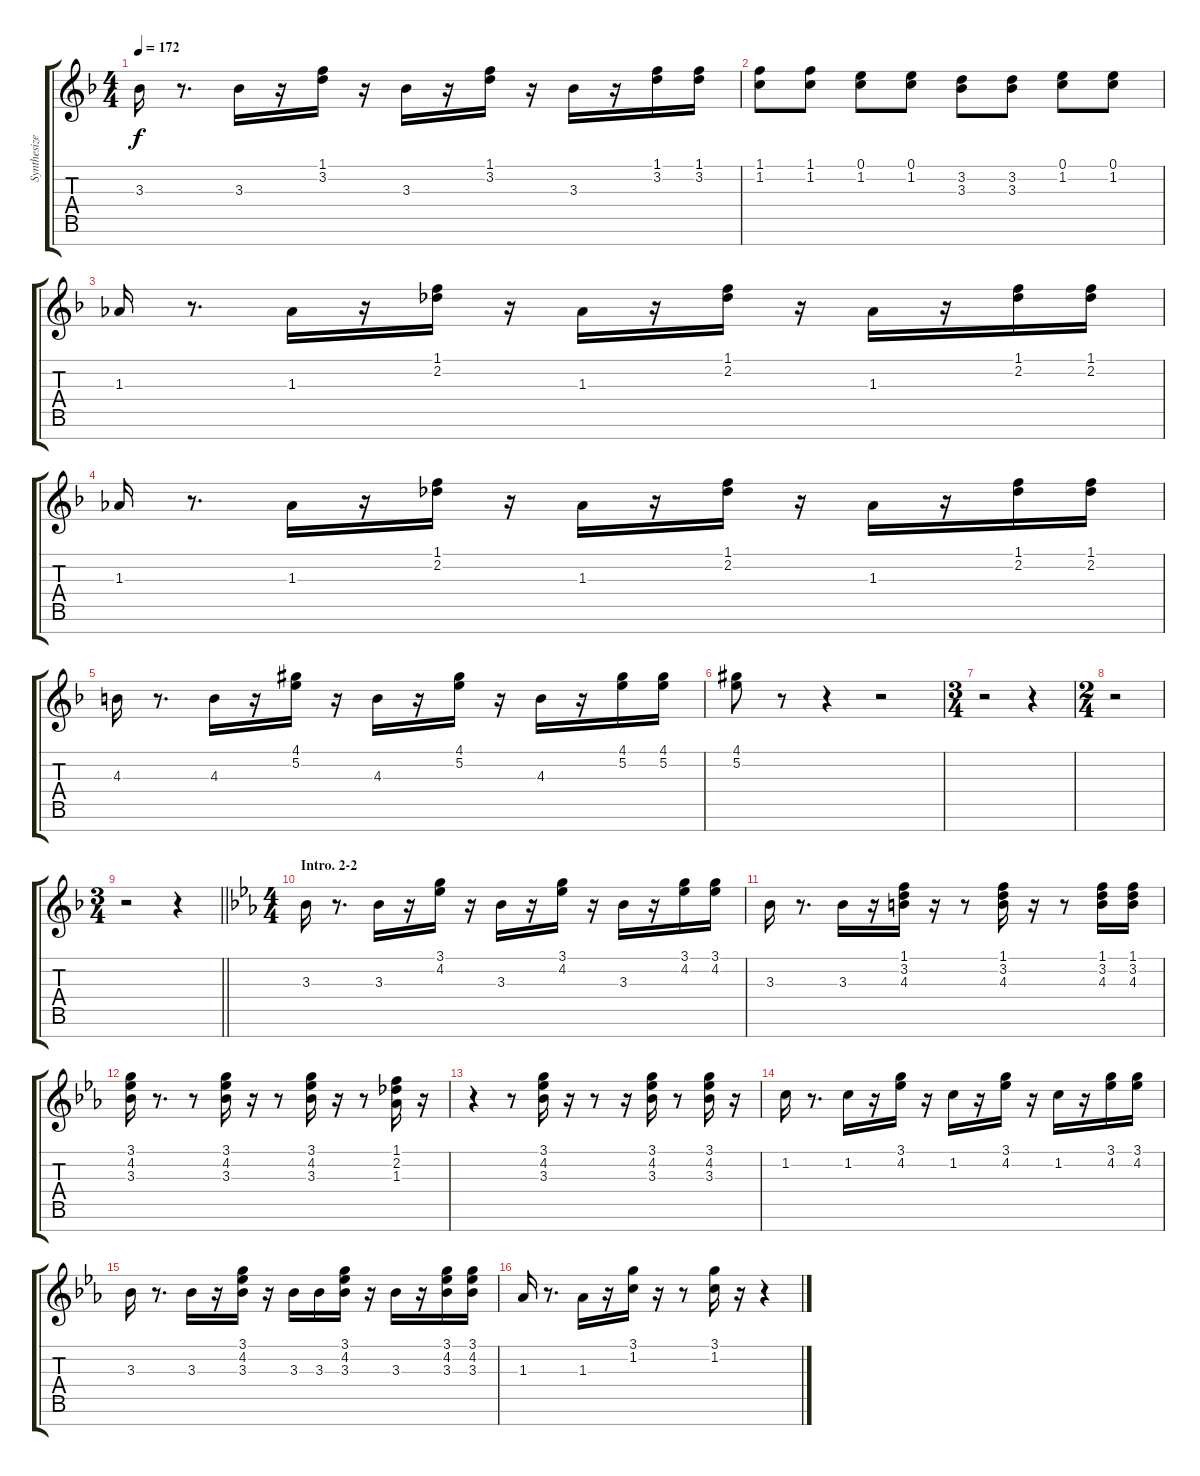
\track ("Synthesizer II" "Synthesize") {instrument lead1square}
\staff {score tabs}
\tuning (E5 B4 G4 D4 A3 E3 B2) {hide}
\ts (4 4)
\tempo 172
\clef g2
\ks f
3.3.16{dy f} r.8{d} 3.3.16 r.16 (1.1 3.2).16 r.16 3.3.16 r.16 (1.1 3.2).16 r.16 3.3.16 r.16 (1.1 3.2).16 (1.1 3.2).16 |
(1.1 1.2).8 (1.1 1.2).8 (0.1 1.2).8 (0.1 1.2).8 (3.2 3.3).8 (3.2 3.3).8 (0.1 1.2).8 (0.1 1.2).8 |
1.3.16 r.8{d} 1.3.16 r.16 (1.1 2.2).16 r.16 1.3.16 r.16 (1.1 2.2).16 r.16 1.3.16 r.16 (1.1 2.2).16 (1.1 2.2).16 |
1.3.16 r.8{d} 1.3.16 r.16 (1.1 2.2).16 r.16 1.3.16 r.16 (1.1 2.2).16 r.16 1.3.16 r.16 (1.1 2.2).16 (1.1 2.2).16 |
4.3.16 r.8{d} 4.3.16 r.16 (4.1{acc #} 5.2).16 r.16 4.3.16 r.16 (4.1{acc #} 5.2).16 r.16 4.3.16 r.16 (4.1{acc #} 5.2).16 (4.1{acc #} 5.2).16 |
(4.1{acc #} 5.2).8 r.8 r.4 r.2 |
\ts (3 4)
r.2 r.4 |
\ts (2 4)
r.2 |
\ts (3 4)
\barLineRight lightlight
r.2 r.4 |
\ts (4 4)
\section ("" "Intro. 2-2")
\ks eb
3.3.16 r.8{d} 3.3.16 r.16 (3.1 4.2).16 r.16 3.3.16 r.16 (3.1 4.2).16 r.16 3.3.16 r.16 (3.1 4.2).16 (3.1 4.2).16 |
3.3.16 r.8{d} 3.3.16 r.16 (1.1 3.2 4.3).16 r.16 r.8 (1.1 3.2 4.3).16 r.16 r.8 (1.1 3.2 4.3).16 (1.1 3.2 4.3).16 |
(3.1 4.2 3.3).16 r.8{d} r.8 (3.1 4.2 3.3).16 r.16 r.8 (3.1 4.2 3.3).16 r.16 r.8 (1.1 2.2 1.3).16 r.16 |
r.4 r.8 (3.1 4.2 3.3).16 r.16 r.8 r.16 (3.1 4.2 3.3).16 r.8 (3.1 4.2 3.3).16 r.16 |
1.2.16 r.8{d} 1.2.16 r.16 (3.1 4.2).16 r.16 1.2.16 r.16 (3.1 4.2).16 r.16 1.2.16 r.16 (3.1 4.2).16 (3.1 4.2).16 |
3.3.16 r.8{d} 3.3.16 r.16 (3.1 4.2 3.3).16 r.16 3.3.16 3.3.16 (3.1 4.2 3.3).16 r.16 3.3.16 r.16 (3.1 4.2 3.3).16 (3.1 4.2 3.3).16 |
1.3.16 r.8{d} 1.3.16 r.16 (3.1 1.2).16 r.16 r.8 (3.1 1.2).16 r.16 r.4
